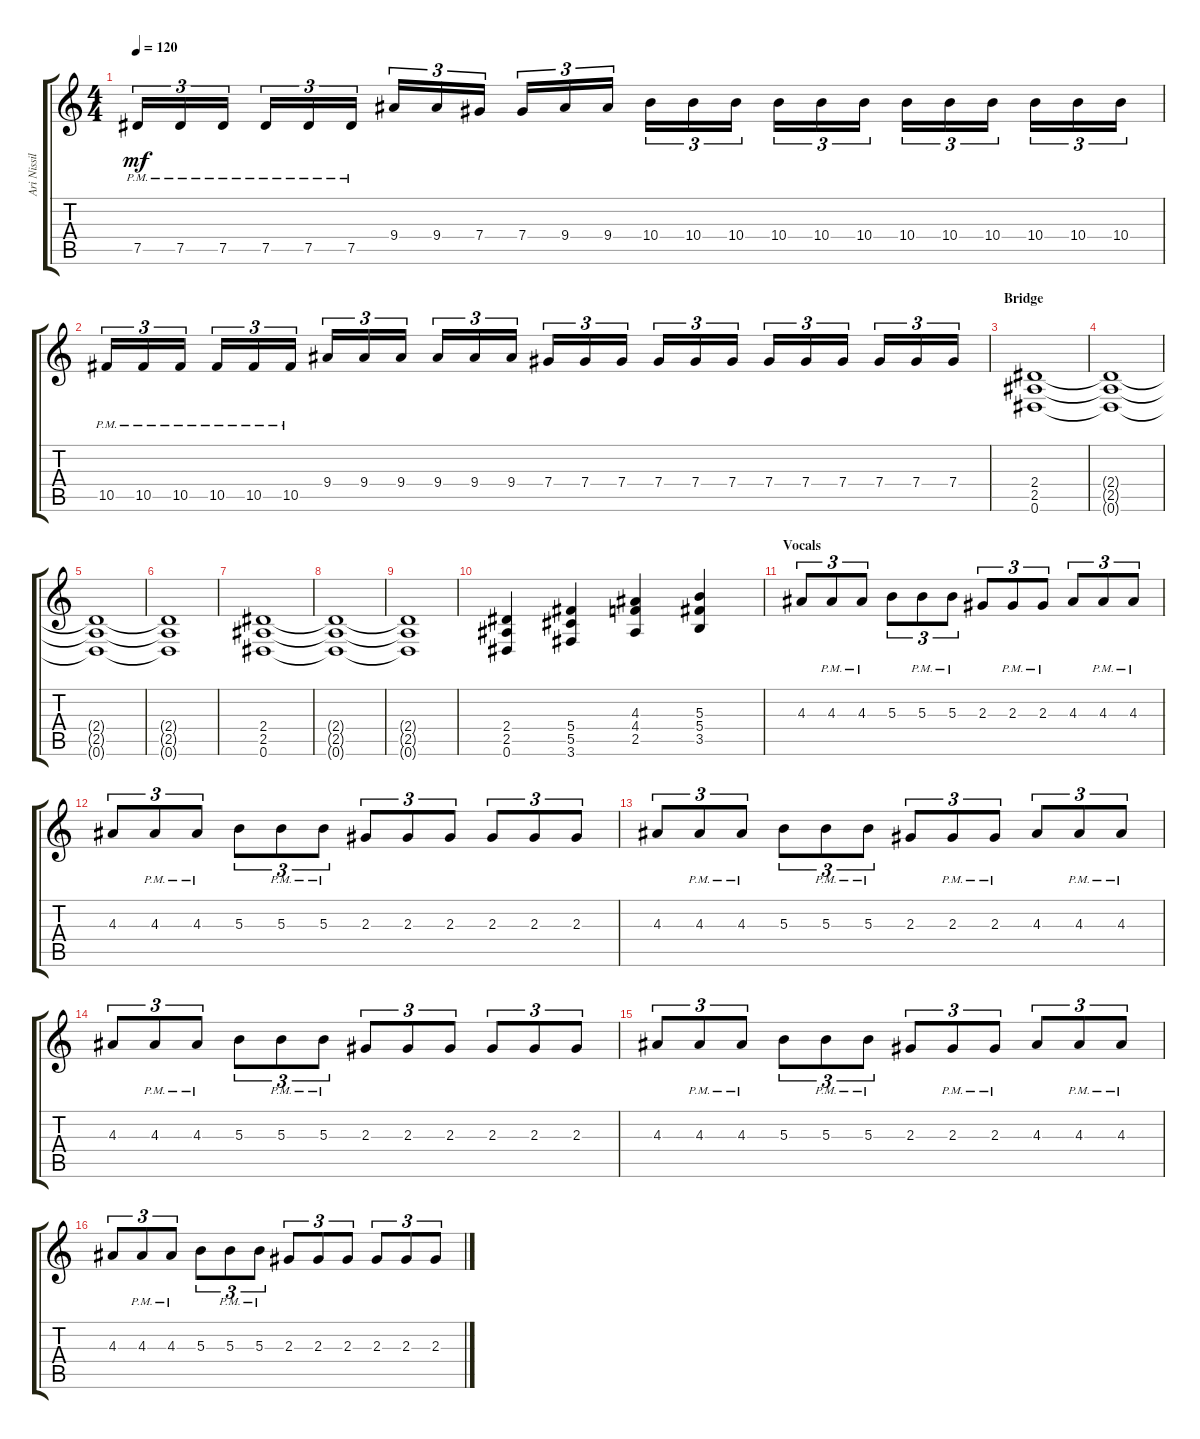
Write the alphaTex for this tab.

\track ("Ari Nissila (rhythm)" "Ari Nissil") {instrument distortionguitar}
\staff {score tabs}
\tuning (Eb4 Bb3 Gb3 Db3 Ab2 Eb2) {hide}
\ts (4 4)
\tempo 120
\clef g2
\ks c
7.5{pm}.16{tu (3 2) dy mf} 7.5{pm}.16{tu (3 2)} 7.5{pm}.16{tu (3 2)} 7.5{pm}.16{tu (3 2)} 7.5{pm}.16{tu (3 2)} 7.5{pm}.16{tu (3 2)} 9.4.16{tu (3 2)} 9.4.16{tu (3 2)} 7.4.16{tu (3 2)} 7.4.16{tu (3 2)} 9.4.16{tu (3 2)} 9.4.16{tu (3 2)} 10.4.16{tu (3 2)} 10.4.16{tu (3 2)} 10.4.16{tu (3 2)} 10.4.16{tu (3 2)} 10.4.16{tu (3 2)} 10.4.16{tu (3 2)} 10.4.16{tu (3 2)} 10.4.16{tu (3 2)} 10.4.16{tu (3 2)} 10.4.16{tu (3 2)} 10.4.16{tu (3 2)} 10.4.16{tu (3 2)} |
10.5{pm}.16{tu (3 2)} 10.5{pm}.16{tu (3 2)} 10.5{pm}.16{tu (3 2)} 10.5{pm}.16{tu (3 2)} 10.5{pm}.16{tu (3 2)} 10.5{pm}.16{tu (3 2)} 9.4.16{tu (3 2)} 9.4.16{tu (3 2)} 9.4.16{tu (3 2)} 9.4.16{tu (3 2)} 9.4.16{tu (3 2)} 9.4.16{tu (3 2)} 7.4.16{tu (3 2)} 7.4.16{tu (3 2)} 7.4.16{tu (3 2)} 7.4.16{tu (3 2)} 7.4.16{tu (3 2)} 7.4.16{tu (3 2)} 7.4.16{tu (3 2)} 7.4.16{tu (3 2)} 7.4.16{tu (3 2)} 7.4.16{tu (3 2)} 7.4.16{tu (3 2)} 7.4.16{tu (3 2)} |
\section ("" "Bridge")
(2.4 2.5 0.6).1 |
(2.4{t} 2.5{t} 0.6{t}).1 |
(2.4{t} 2.5{t} 0.6{t}).1 |
(2.4{t} 2.5{t} 0.6{t}).1 |
(2.4 2.5 0.6).1 |
(2.4{t} 2.5{t} 0.6{t}).1 |
(2.4{t} 2.5{t} 0.6{t}).1 |
(2.4 2.5 0.6).4 (5.4 5.5 3.6).4 (4.3 4.4 2.5).4 (5.3 5.4 3.5).4 |
\section ("" "Vocals")
4.3.8{tu (3 2)} 4.3{pm}.8{tu (3 2)} 4.3{pm}.8{tu (3 2)} 5.3.8{tu (3 2)} 5.3{pm}.8{tu (3 2)} 5.3{pm}.8{tu (3 2)} 2.3.8{tu (3 2)} 2.3{pm}.8{tu (3 2)} 2.3{pm}.8{tu (3 2)} 4.3.8{tu (3 2)} 4.3{pm}.8{tu (3 2)} 4.3{pm}.8{tu (3 2)} |
4.3.8{tu (3 2)} 4.3{pm}.8{tu (3 2)} 4.3{pm}.8{tu (3 2)} 5.3.8{tu (3 2)} 5.3{pm}.8{tu (3 2)} 5.3{pm}.8{tu (3 2)} 2.3.8{tu (3 2)} 2.3.8{tu (3 2)} 2.3.8{tu (3 2)} 2.3.8{tu (3 2)} 2.3.8{tu (3 2)} 2.3.8{tu (3 2)} |
4.3.8{tu (3 2)} 4.3{pm}.8{tu (3 2)} 4.3{pm}.8{tu (3 2)} 5.3.8{tu (3 2)} 5.3{pm}.8{tu (3 2)} 5.3{pm}.8{tu (3 2)} 2.3.8{tu (3 2)} 2.3{pm}.8{tu (3 2)} 2.3{pm}.8{tu (3 2)} 4.3.8{tu (3 2)} 4.3{pm}.8{tu (3 2)} 4.3{pm}.8{tu (3 2)} |
4.3.8{tu (3 2)} 4.3{pm}.8{tu (3 2)} 4.3{pm}.8{tu (3 2)} 5.3.8{tu (3 2)} 5.3{pm}.8{tu (3 2)} 5.3{pm}.8{tu (3 2)} 2.3.8{tu (3 2)} 2.3.8{tu (3 2)} 2.3.8{tu (3 2)} 2.3.8{tu (3 2)} 2.3.8{tu (3 2)} 2.3.8{tu (3 2)} |
4.3.8{tu (3 2)} 4.3{pm}.8{tu (3 2)} 4.3{pm}.8{tu (3 2)} 5.3.8{tu (3 2)} 5.3{pm}.8{tu (3 2)} 5.3{pm}.8{tu (3 2)} 2.3.8{tu (3 2)} 2.3{pm}.8{tu (3 2)} 2.3{pm}.8{tu (3 2)} 4.3.8{tu (3 2)} 4.3{pm}.8{tu (3 2)} 4.3{pm}.8{tu (3 2)} |
4.3.8{tu (3 2)} 4.3{pm}.8{tu (3 2)} 4.3{pm}.8{tu (3 2)} 5.3.8{tu (3 2)} 5.3{pm}.8{tu (3 2)} 5.3{pm}.8{tu (3 2)} 2.3.8{tu (3 2)} 2.3.8{tu (3 2)} 2.3.8{tu (3 2)} 2.3.8{tu (3 2)} 2.3.8{tu (3 2)} 2.3.8{tu (3 2)}
